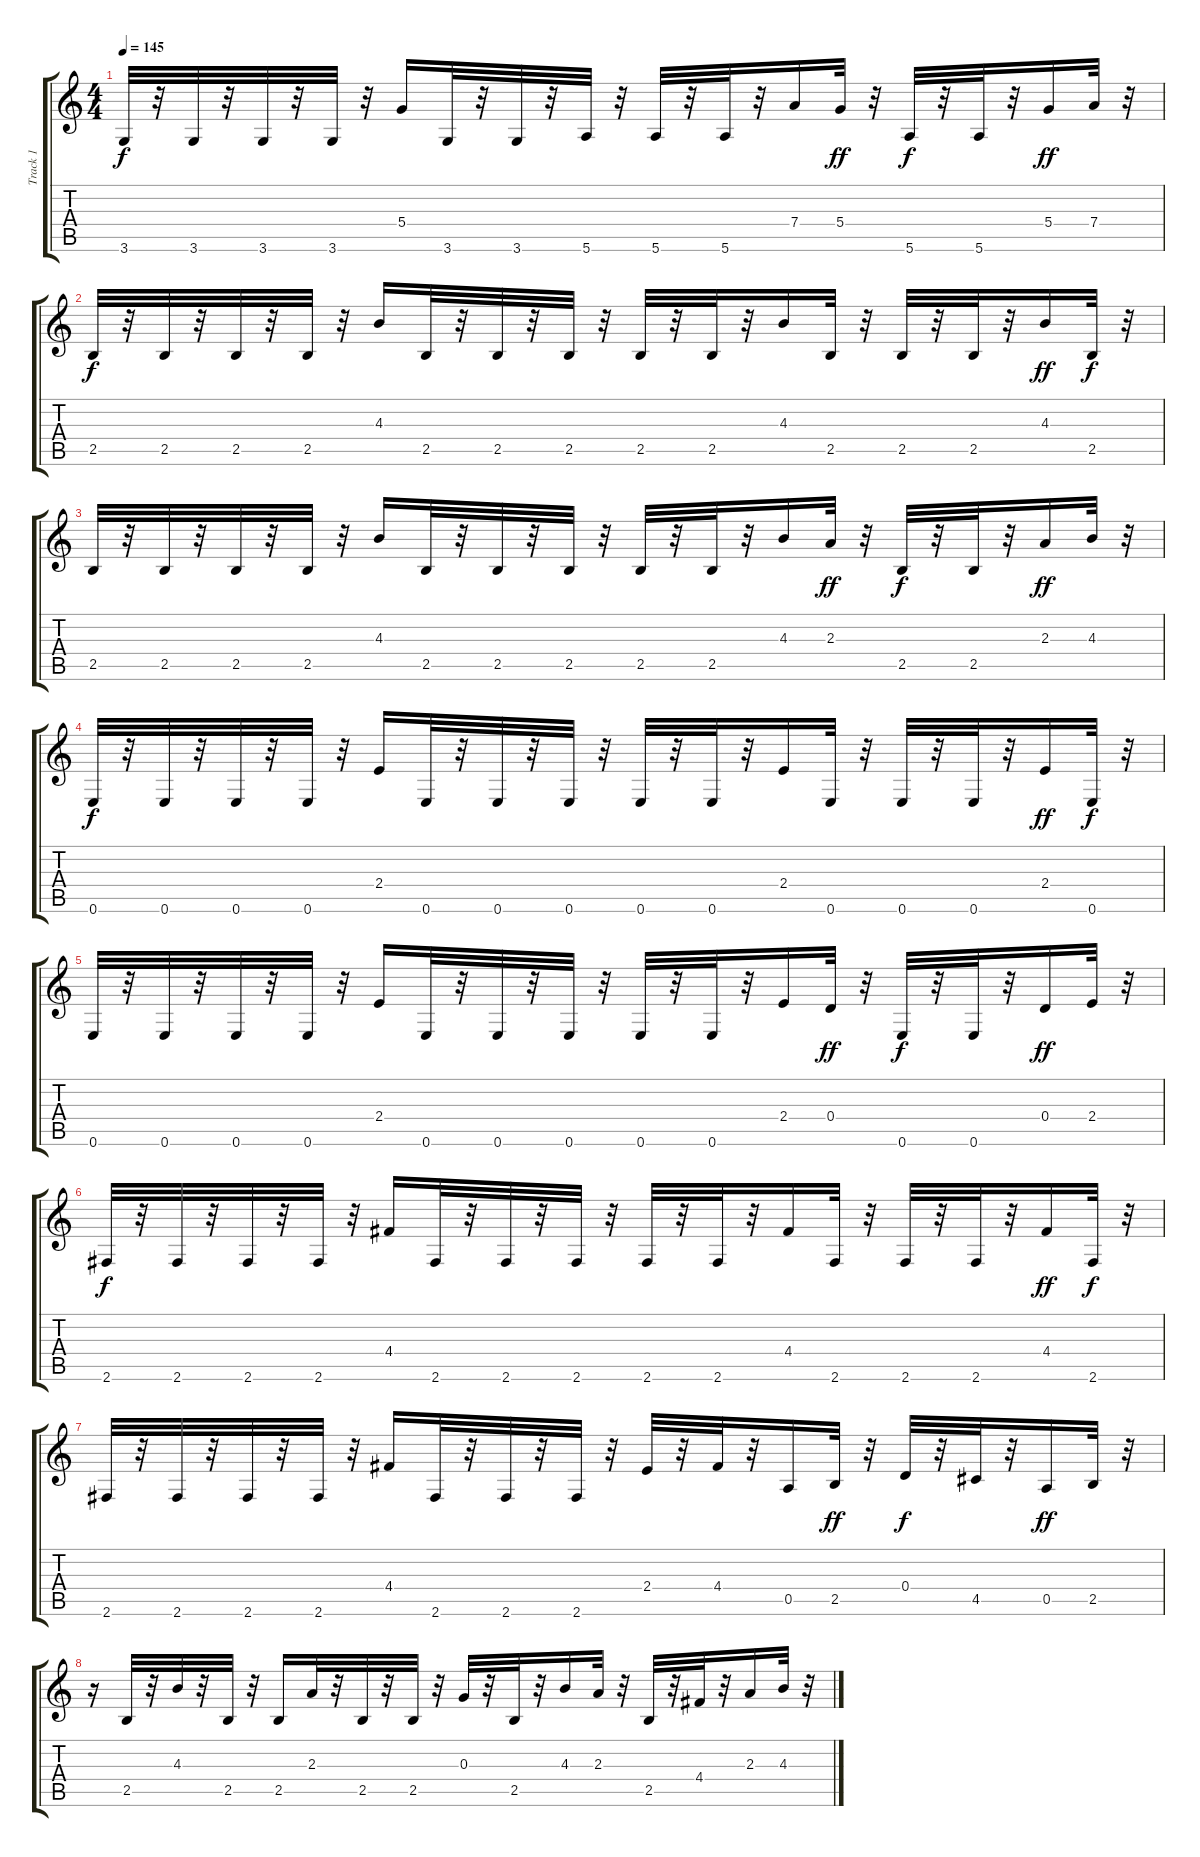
\track ("Track 1" "Track 1") {instrument distortionguitar}
\staff {score tabs}
\tuning (E4 B3 G3 D3 A2 E2) {hide}
\ts (4 4)
\tempo 145
\clef g2
\ks c
3.6.32{dy f} r.32 3.6.32 r.32 3.6.32 r.32 3.6.32 r.32 5.4.16 3.6.32 r.32 3.6.32 r.32 5.6.32 r.32 5.6.32 r.32 5.6.32 r.32 7.4.16 5.4.32{dy ff} r.32 5.6.32{dy f} r.32 5.6.32 r.32 5.4.16{dy ff} 7.4.32 r.32 |
2.5.32{dy f} r.32 2.5.32 r.32 2.5.32 r.32 2.5.32 r.32 4.3.16 2.5.32 r.32 2.5.32 r.32 2.5.32 r.32 2.5.32 r.32 2.5.32 r.32 4.3.16 2.5.32 r.32 2.5.32 r.32 2.5.32 r.32 4.3.16{dy ff} 2.5.32{dy f} r.32 |
2.5.32 r.32 2.5.32 r.32 2.5.32 r.32 2.5.32 r.32 4.3.16 2.5.32 r.32 2.5.32 r.32 2.5.32 r.32 2.5.32 r.32 2.5.32 r.32 4.3.16 2.3.32{dy ff} r.32 2.5.32{dy f} r.32 2.5.32 r.32 2.3.16{dy ff} 4.3.32 r.32 |
0.6.32{dy f} r.32 0.6.32 r.32 0.6.32 r.32 0.6.32 r.32 2.4.16 0.6.32 r.32 0.6.32 r.32 0.6.32 r.32 0.6.32 r.32 0.6.32 r.32 2.4.16 0.6.32 r.32 0.6.32 r.32 0.6.32 r.32 2.4.16{dy ff} 0.6.32{dy f} r.32 |
0.6.32 r.32 0.6.32 r.32 0.6.32 r.32 0.6.32 r.32 2.4.16 0.6.32 r.32 0.6.32 r.32 0.6.32 r.32 0.6.32 r.32 0.6.32 r.32 2.4.16 0.4.32{dy ff} r.32 0.6.32{dy f} r.32 0.6.32 r.32 0.4.16{dy ff} 2.4.32 r.32 |
2.6.32{dy f} r.32 2.6.32 r.32 2.6.32 r.32 2.6.32 r.32 4.4.16 2.6.32 r.32 2.6.32 r.32 2.6.32 r.32 2.6.32 r.32 2.6.32 r.32 4.4.16 2.6.32 r.32 2.6.32 r.32 2.6.32 r.32 4.4.16{dy ff} 2.6.32{dy f} r.32 |
2.6.32 r.32 2.6.32 r.32 2.6.32 r.32 2.6.32 r.32 4.4.16 2.6.32 r.32 2.6.32 r.32 2.6.32 r.32 2.4.32 r.32 4.4.32 r.32 0.5.16 2.5.32{dy ff} r.32 0.4.32{dy f} r.32 4.5.32 r.32 0.5.16{dy ff} 2.5.32 r.32 |
r.16 2.5.32 r.32 4.3.32 r.32 2.5.32 r.32 2.5.16 2.3.32 r.32 2.5.32 r.32 2.5.32 r.32 0.3.32 r.32 2.5.32 r.32 4.3.16 2.3.32 r.32 2.5.32 r.32 4.4.32 r.32 2.3.16 4.3.32 r.32
